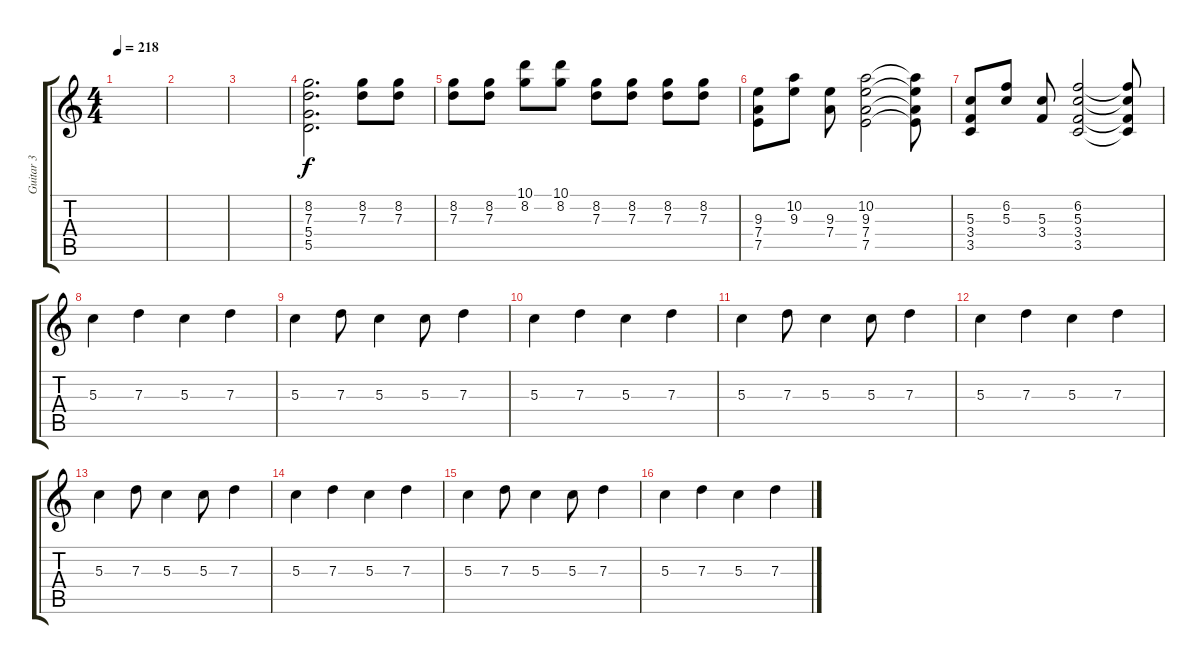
\track ("Guitar 3" "Guitar 3") {instrument electricguitarclean}
\staff {score tabs}
\tuning (E4 B3 G3 D3 A2 E2) {hide}
\ts (4 4)
\tempo 218
\clef g2
\ks c
|
|
|
(8.2 7.3 5.4 5.5).2{d} (8.2 7.3).8 (8.2 7.3).8 |
(8.2 7.3).8 (8.2 7.3).8 (10.1 8.2).8 (10.1 8.2).8 (8.2 7.3).8 (8.2 7.3).8 (8.2 7.3).8 (8.2 7.3).8 |
(9.3 7.4 7.5).8 (10.2 9.3).8 (9.3 7.4).8 (10.2 9.3 7.4 7.5).2 (10.2{t} 9.3{t} 7.4{t} 7.5{t}).8 |
(5.3 3.4 3.5).8 (6.2 5.3).8 (5.3 3.4).8 (6.2 5.3 3.4 3.5).2 (6.2{t} 5.3{t} 3.4{t} 3.5{t}).8 |
5.3.4 7.3.4 5.3.4 7.3.4 |
5.3.4 7.3.8 5.3.4 5.3.8 7.3.4 |
5.3.4 7.3.4 5.3.4 7.3.4 |
5.3.4 7.3.8 5.3.4 5.3.8 7.3.4 |
5.3.4 7.3.4 5.3.4 7.3.4 |
5.3.4 7.3.8 5.3.4 5.3.8 7.3.4 |
5.3.4 7.3.4 5.3.4 7.3.4 |
5.3.4 7.3.8 5.3.4 5.3.8 7.3.4 |
5.3.4 7.3.4 5.3.4 7.3.4
